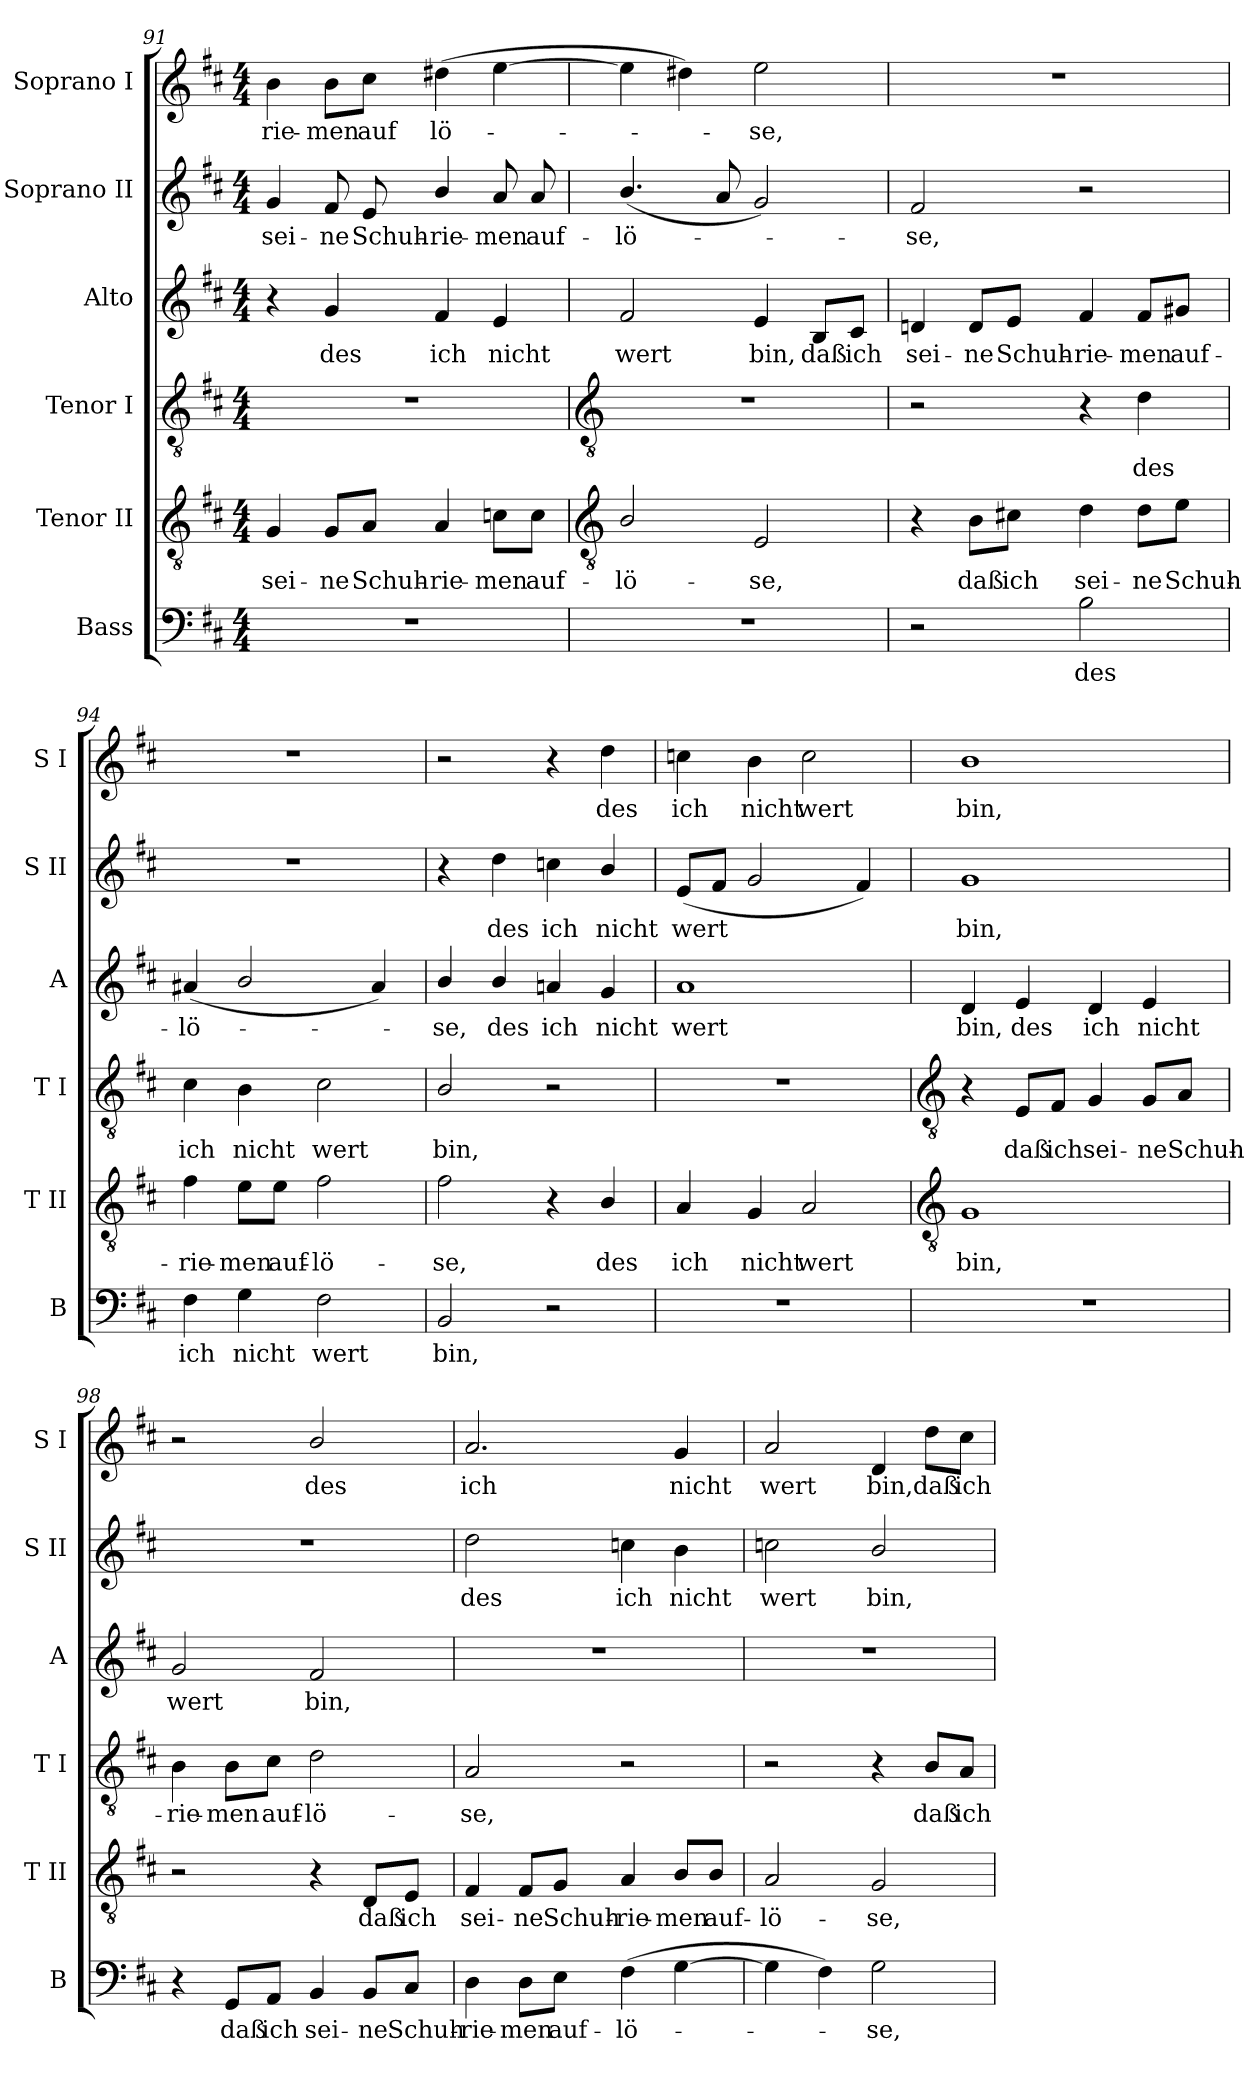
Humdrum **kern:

**kern	**text	**kern	**text	**kern	**text	**kern	**text	**kern	**text	**kern	**text
*part6	*part6	*part5	*part5	*part4	*part4	*part3	*part3	*part2	*part2	*part1	*part1
*staff6	*staff6	*staff5	*staff5	*staff4	*staff4	*staff3	*staff3	*staff2	*staff2	*staff1	*staff1
*I"Bass	*	*I"Tenor II	*	*I"Tenor I	*	*I"Alto	*	*I"Soprano II	*	*I"Soprano I	*
*I'B	*	*I'T II	*	*I'T I	*	*I'A	*	*I'S II	*	*I'S I	*
*clefF4	*	*clefGv2	*	*clefGv2	*	*clefG2	*	*clefG2	*	*clefG2	*
*k[f#c#]	*	*k[f#c#]	*	*k[f#c#]	*	*k[f#c#]	*	*k[f#c#]	*	*k[f#c#]	*
*D:	*	*D:	*	*D:	*	*D:	*	*D:	*	*D:	*
*M4/4	*	*M4/4	*	*M4/4	*	*M4/4	*	*M4/4	*	*M4/4	*
=91	=91	=91	=91	=91	=91	=91	=91	=91	=91	=91	=91
!	!	!	!LO:LY:b	!	!	!	!	!	!LO:LY:b	!	!LO:LY:b
1r	.	4G	sei-	1r	.	4r	.	4g	sei-	4b	-rie-
!	!	!	!LO:LY:b	!	!	!	!LO:LY:b	!	!LO:LY:b	!	!LO:LY:b
.	.	8G/L	-ne	.	.	4g	des	8f#	-ne	8b\L	-men
!	!	!	!LO:LY:b	!	!	!	!	!	!LO:LY:b	!	!LO:LY:b
.	.	8A/J	Schuh-	.	.	.	.	8e	Schuh-	8cc#\J	auf
!	!	!	!LO:LY:b	!	!	!	!LO:LY:b	!	!LO:LY:b	!	!LO:LY:b
.	.	4A	-rie-	.	.	4f#	ich	4b/	-rie-	(>4dd#X	lö-
!	!	!	!LO:LY:b	!	!	!	!LO:LY:b	!	!LO:LY:b	!	!
.	.	8cn\L	-men	.	.	4e	nicht	8a	-men	[4ee	.
!	!	!	!LO:LY:b	!	!	!	!	!	!LO:LY:b	!	!
.	.	8c\J	auf-	.	.	.	.	8a	auf-	.	.
!!LO:LB:g=z
=92	=92	=92	=92	=92	=92	=92	=92	=92	=92	=92	=92
*	*	*clefGv2	*	*clefGv2	*	*	*	*	*	*	*
!	!	!	!LO:LY:b	!	!	!	!LO:LY:b	!	!LO:LY:b	!	!
1r	.	2B/	-lö-	1r	.	2f#	wert	(<4.b/	-lö-	4ee]	.
.	.	.	.	.	.	.	.	.	.	4dd#X)	.
.	.	.	.	.	.	.	.	8a	.	.	.
!	!	!	!LO:LY:b	!	!	!	!LO:LY:b	!	!	!	!LO:LY:b
.	.	2E	-se,	.	.	4e	bin,	2g)	.	2ee	se,
!	!	!	!	!	!	!	!LO:LY:b	!	!	!	!
.	.	.	.	.	.	8B/L	daß	.	.	.	.
!	!	!	!	!	!	!	!LO:LY:b	!	!	!	!
.	.	.	.	.	.	8c#/J	ich	.	.	.	.
=93	=93	=93	=93	=93	=93	=93	=93	=93	=93	=93	=93
!	!	!	!	!	!	!	!LO:LY:b	!	!LO:LY:b	!	!
2r	.	4r	.	2r	.	4dn	sei-	2f#	se,	1r	.
!	!	!	!LO:LY:b	!	!	!	!LO:LY:b	!	!	!	!
.	.	8B\L	daß	.	.	8d/L	-ne	.	.	.	.
!	!	!	!LO:LY:b	!	!	!	!LO:LY:b	!	!	!	!
.	.	8c#X\J	ich	.	.	8e/J	Schuh-	.	.	.	.
!	!LO:LY:b	!	!LO:LY:b	!	!	!	!LO:LY:b	!	!	!	!
2B	des	4d	sei-	4r	.	4f#	-rie-	2r	.	.	.
!	!	!	!LO:LY:b	!	!LO:LY:b	!	!LO:LY:b	!	!	!	!
.	.	8d\L	-ne	4d	des	8f#/L	-men	.	.	.	.
!	!	!	!LO:LY:b	!	!	!	!LO:LY:b	!	!	!	!
.	.	8e\J	Schuh-	.	.	8g#X/J	auf-	.	.	.	.
=94	=94	=94	=94	=94	=94	=94	=94	=94	=94	=94	=94
!	!LO:LY:b	!	!LO:LY:b	!	!LO:LY:b	!	!LO:LY:b	!	!	!	!
4F#	ich	4f#	-rie-	4c#	ich	(>4a#X	-lö-	1r	.	1r	.
!	!LO:LY:b	!	!LO:LY:b	!	!LO:LY:b	!	!	!	!	!	!
4G	nicht	8e\L	-men	4B	nicht	2b/	.	.	.	.	.
!	!	!	!LO:LY:b	!	!	!	!	!	!	!	!
.	.	8e\J	auf-	.	.	.	.	.	.	.	.
!	!LO:LY:b	!	!LO:LY:b	!	!LO:LY:b	!	!	!	!	!	!
2F#	wert	2f#	-lö-	2c#	wert	.	.	.	.	.	.
.	.	.	.	.	.	4a#)	.	.	.	.	.
=95	=95	=95	=95	=95	=95	=95	=95	=95	=95	=95	=95
!	!LO:LY:b	!	!LO:LY:b	!	!LO:LY:b	!	!LO:LY:b	!	!	!	!
2BB	bin,	2f#	-se,	2B/	bin,	4b/	se,	4r	.	2r	.
!	!	!	!	!	!	!	!LO:LY:b	!	!LO:LY:b	!	!
.	.	.	.	.	.	4b/	des	4dd	des	.	.
!	!	!	!	!	!	!	!LO:LY:b	!	!LO:LY:b	!	!
2r	.	4r	.	2r	.	4an	ich	4ccn	ich	4r	.
!	!	!	!LO:LY:b	!	!	!	!LO:LY:b	!	!LO:LY:b	!	!LO:LY:b
.	.	4B/	des	.	.	4g	nicht	4b/	nicht	4dd	des
=96	=96	=96	=96	=96	=96	=96	=96	=96	=96	=96	=96
!	!	!	!LO:LY:b	!	!	!	!LO:LY:b	!	!LO:LY:b	!	!LO:LY:b
1r	.	4A	ich	1r	.	1a	wert	(<8eL	wert	4ccn	ich
.	.	.	.	.	.	.	.	8f#J	.	.	.
!	!	!	!LO:LY:b	!	!	!	!	!	!	!	!LO:LY:b
.	.	4G	nicht	.	.	.	.	2g	.	4b	nicht
!	!	!	!LO:LY:b	!	!	!	!	!	!	!	!LO:LY:b
.	.	2A	wert	.	.	.	.	.	.	2cc	wert
.	.	.	.	.	.	.	.	4f#)	.	.	.
!!LO:LB:g=z
=97	=97	=97	=97	=97	=97	=97	=97	=97	=97	=97	=97
*	*	*clefGv2	*	*clefGv2	*	*	*	*	*	*	*
!	!	!	!LO:LY:b	!	!	!	!LO:LY:b	!	!LO:LY:b	!	!LO:LY:b
1r	.	1G	bin,	4r	.	4d	bin,	1g	bin,	1b	bin,
!	!	!	!	!	!LO:LY:b	!	!LO:LY:b	!	!	!	!
.	.	.	.	8E/L	daß	4e	des	.	.	.	.
!	!	!	!	!	!LO:LY:b	!	!	!	!	!	!
.	.	.	.	8F#/J	ich	.	.	.	.	.	.
!	!	!	!	!	!LO:LY:b	!	!LO:LY:b	!	!	!	!
.	.	.	.	4G	sei-	4d	ich	.	.	.	.
!	!	!	!	!	!LO:LY:b	!	!LO:LY:b	!	!	!	!
.	.	.	.	8G/L	-ne	4e	nicht	.	.	.	.
!	!	!	!	!	!LO:LY:b	!	!	!	!	!	!
.	.	.	.	8A/J	Schuh-	.	.	.	.	.	.
=98	=98	=98	=98	=98	=98	=98	=98	=98	=98	=98	=98
!	!	!	!	!	!LO:LY:b	!	!LO:LY:b	!	!	!	!
4r	.	2r	.	4B	-rie-	2g	wert	1r	.	2r	.
!	!LO:LY:b	!	!	!	!LO:LY:b	!	!	!	!	!	!
8GG/L	daß	.	.	8B\L	-men	.	.	.	.	.	.
!	!LO:LY:b	!	!	!	!LO:LY:b	!	!	!	!	!	!
8AA/J	ich	.	.	8c#\J	auf-	.	.	.	.	.	.
!	!LO:LY:b	!	!	!	!LO:LY:b	!	!LO:LY:b	!	!	!	!LO:LY:b
4BB	sei-	4r	.	2d	-lö-	2f#	bin,	.	.	2b/	des
!	!LO:LY:b	!	!LO:LY:b	!	!	!	!	!	!	!	!
8BB/L	-ne	8D/L	daß	.	.	.	.	.	.	.	.
!	!LO:LY:b	!	!LO:LY:b	!	!	!	!	!	!	!	!
8C#/J	Schuh-	8E/J	ich	.	.	.	.	.	.	.	.
=99	=99	=99	=99	=99	=99	=99	=99	=99	=99	=99	=99
!	!LO:LY:b	!	!LO:LY:b	!	!LO:LY:b	!	!	!	!LO:LY:b	!	!LO:LY:b
4D	-rie-	4F#	sei-	2A	-se,	1r	.	2dd	des	2.a	ich
!	!LO:LY:b	!	!LO:LY:b	!	!	!	!	!	!	!	!
8D\L	-men	8F#/L	-ne	.	.	.	.	.	.	.	.
!	!LO:LY:b	!	!LO:LY:b	!	!	!	!	!	!	!	!
8E\J	auf-	8G/J	Schuh-	.	.	.	.	.	.	.	.
!	!LO:LY:b	!	!LO:LY:b	!	!	!	!	!	!LO:LY:b	!	!
(>4F#	-lö-	4A	-rie-	2r	.	.	.	4ccn	ich	.	.
!	!	!	!LO:LY:b	!	!	!	!	!	!LO:LY:b	!	!LO:LY:b
[4G	.	8B/L	-men	.	.	.	.	4b	nicht	4g	nicht
!	!	!	!LO:LY:b	!	!	!	!	!	!	!	!
.	.	8B/J	auf-	.	.	.	.	.	.	.	.
=100	=100	=100	=100	=100	=100	=100	=100	=100	=100	=100	=100
!	!	!	!LO:LY:b	!	!	!	!	!	!LO:LY:b	!	!LO:LY:b
4G]	.	2A	-lö-	2r	.	1r	.	2ccn	wert	2a	wert
4F#)	.	.	.	.	.	.	.	.	.	.	.
!	!LO:LY:b	!	!LO:LY:b	!	!	!	!	!	!LO:LY:b	!	!LO:LY:b
2G	se,	2G	-se,	4r	.	.	.	2b/	bin,	4d	bin,
!	!	!	!	!	!LO:LY:b	!	!	!	!	!	!LO:LY:b
.	.	.	.	8B/L	daß	.	.	.	.	8dd\L	daß
!	!	!	!	!	!LO:LY:b	!	!	!	!	!	!LO:LY:b
.	.	.	.	8A/J	ich	.	.	.	.	8cc#\J	ich
=	=	=	=	=	=	=	=	=	=	=	=
*-	*-	*-	*-	*-	*-	*-	*-	*-	*-	*-	*-
